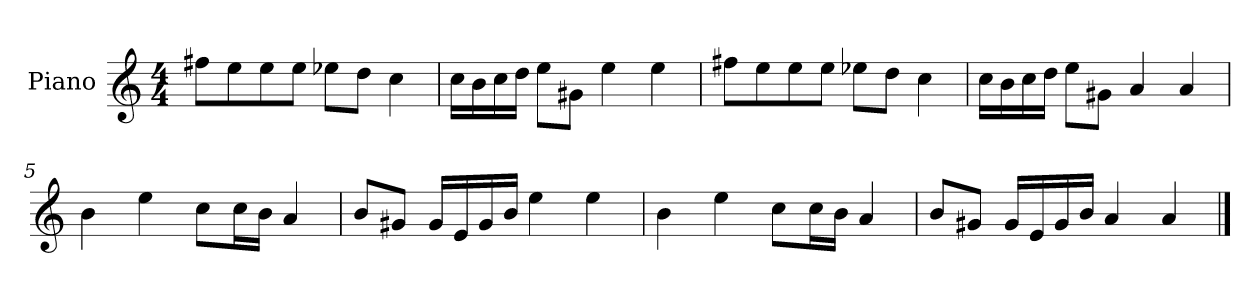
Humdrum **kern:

**kern
*part1
*staff1
*I"Piano
*I'P-no
*clefG2
*k[]
*M4/4
*MM90
=1
8ff#X\L
8ee\
8ee\
8ee\J
8ee-X\L
8dd\J
4cc\
=2
16cc\LL
16b\
16cc\
16dd\JJ
8ee\L
8g#X\J
4ee\
4ee\
=3
8ff#X\L
8ee\
8ee\
8ee\J
8ee-X\L
8dd\J
4cc\
=4
16cc\LL
16b\
16cc\
16dd\JJ
8ee\L
8g#X\J
4a/
4a/
=5
4b\
4ee\
8cc\L
16cc\L
16b\JJ
4a/
!!LO:LB:g=z
=6
8b/L
8g#X/J
16g#/LL
16e/
16g#/
16b/JJ
4ee\
4ee\
=7
4b\
4ee\
8cc\L
16cc\L
16b\JJ
4a/
=8
8b/L
8g#X/J
16g#/LL
16e/
16g#/
16b/JJ
4a/
4a/
==
*-
